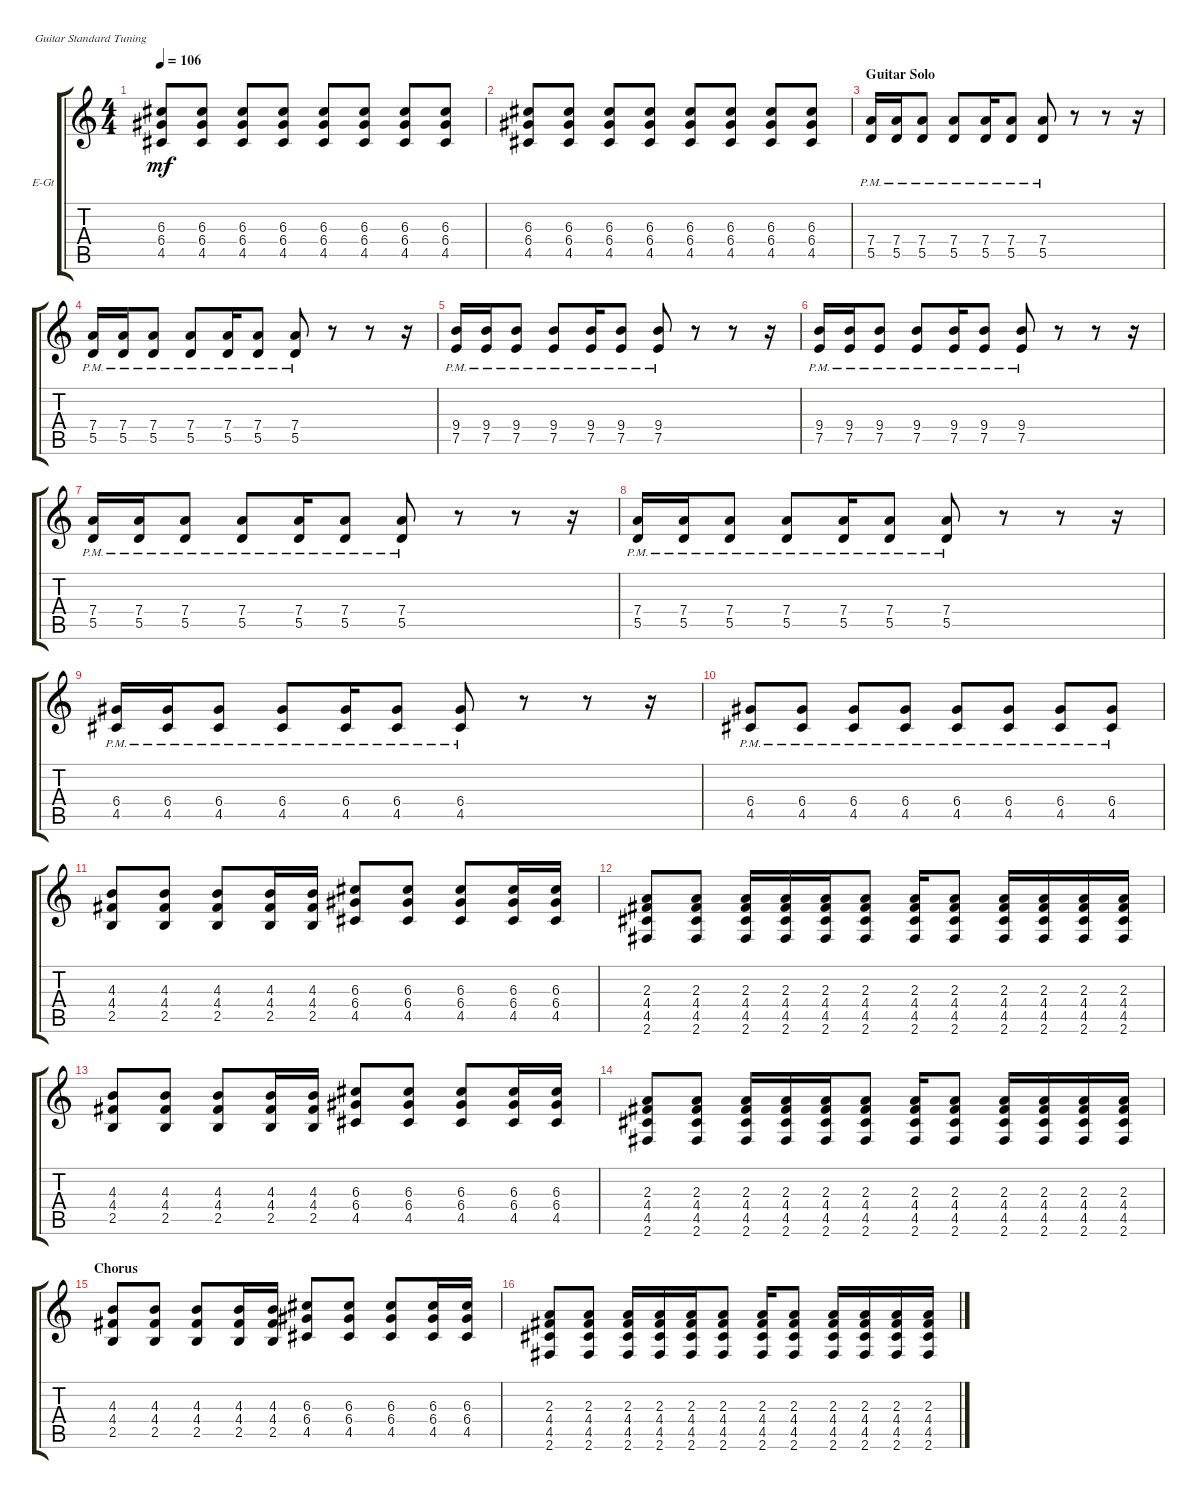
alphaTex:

\defaultSystemsLayout 4
\bracketExtendMode groupsimilarinstruments
\firstSystemTrackNameOrientation horizontal
\otherSystemsTrackNameOrientation horizontal
\track ("Rhythm Guitar" "E-Gt") {mute instrument electricguitarclean}
\staff {score tabs}
\tuning (E4 B3 G3 D3 A2 E2)
\ts (4 4)
\tempo 106
\clef g2
\scale
0.333333
\ks c
(4.5 6.3 6.4).8{dy mf} (4.5 6.4 6.3).8 (4.5 6.3 6.4).8 (4.5 6.4 6.3).8 (4.5 6.3 6.4).8 (4.5 6.4 6.3).8 (4.5 6.3 6.4).8 (4.5 6.4 6.3).8 |
\scale
0.333333 (4.5 6.3 6.4).8 (4.5 6.4 6.3).8 (4.5 6.3 6.4).8 (4.5 6.4 6.3).8 (4.5 6.3 6.4).8 (4.5 6.4 6.3).8 (4.5 6.3 6.4).8 (4.5 6.4 6.3).8 |
\section ("" "Guitar Solo")
\scale
0.333333 (5.5{pm} 7.4{pm}).16 (5.5{pm} 7.4{pm}).16 (5.5{pm} 7.4{pm}).8 (5.5{pm} 7.4{pm}).8 (5.5{pm} 7.4{pm}).16 (5.5{pm} 7.4{pm}).8 (5.5{pm} 7.4{pm}).8 r.8 r.8 r.16 |
\scale
0.333333 (5.5{pm} 7.4{pm}).16 (5.5{pm} 7.4{pm}).16 (5.5{pm} 7.4{pm}).8 (5.5{pm} 7.4{pm}).8 (5.5{pm} 7.4{pm}).16 (5.5{pm} 7.4{pm}).8 (5.5{pm} 7.4{pm}).8 r.8 r.8 r.16 |
(7.5{pm} 9.4{pm}).16 (7.5{pm} 9.4{pm}).16 (7.5{pm} 9.4{pm}).8 (7.5{pm} 9.4{pm}).8 (7.5{pm} 9.4{pm}).16 (7.5{pm} 9.4{pm}).8 (7.5{pm} 9.4{pm}).8 r.8 r.8 r.16 |
(7.5{pm} 9.4{pm}).16 (7.5{pm} 9.4{pm}).16 (7.5{pm} 9.4{pm}).8 (7.5{pm} 9.4{pm}).8 (7.5{pm} 9.4{pm}).16 (7.5{pm} 9.4{pm}).8 (7.5{pm} 9.4{pm}).8 r.8 r.8 r.16 |
(5.5{pm} 7.4{pm}).16 (5.5{pm} 7.4{pm}).16 (5.5{pm} 7.4{pm}).8 (5.5{pm} 7.4{pm}).8 (5.5{pm} 7.4{pm}).16 (5.5{pm} 7.4{pm}).8 (5.5{pm} 7.4{pm}).8 r.8 r.8 r.16 |
(5.5{pm} 7.4{pm}).16 (5.5{pm} 7.4{pm}).16 (5.5{pm} 7.4{pm}).8 (5.5{pm} 7.4{pm}).8 (5.5{pm} 7.4{pm}).16 (5.5{pm} 7.4{pm}).8 (5.5{pm} 7.4{pm}).8 r.8 r.8 r.16 |
(4.5{pm} 6.4{pm}).16 (4.5{pm} 6.4{pm}).16 (4.5{pm} 6.4{pm}).8 (4.5{pm} 6.4{pm}).8 (4.5{pm} 6.4{pm}).16 (4.5{pm} 6.4{pm}).8 (4.5{pm} 6.4{pm}).8 r.8 r.8 r.16 |
(4.5{pm} 6.4{pm}).8 (4.5{pm} 6.4{pm}).8 (4.5{pm} 6.4{pm}).8 (4.5{pm} 6.4{pm}).8 (4.5{pm} 6.4{pm}).8 (4.5{pm} 6.4{pm}).8 (4.5{pm} 6.4{pm}).8 (4.5{pm} 6.4{pm}).8 |
(2.5 4.3 4.4).8 (2.5 4.4 4.3).8 (2.5 4.3 4.4).8 (2.5 4.4 4.3).16 (2.5 4.3 4.4).16 (4.5 6.4 6.3).8 (4.5 6.3 6.4).8 (4.5 6.4 6.3).8 (4.5 6.3 6.4).16 (4.5 6.4 6.3).16 |
(2.6 2.3 4.4 4.5).8 (2.6 2.3 4.5 4.4).8 (2.6 2.3 4.4 4.5).16 (2.6 2.3 4.5 4.4).16 (2.6 2.3 4.4 4.5).16 (2.6 2.3 4.5 4.4).8 (2.6 2.3 4.4 4.5).16 (2.6 2.3 4.5 4.4).8 (2.6 2.3 4.4 4.5).16 (2.6 2.3 4.5 4.4).16 (2.6 4.5 4.4 2.3).16 (2.6 4.5 4.4 2.3).16 |
(2.5 4.3 4.4).8 (2.5 4.4 4.3).8 (2.5 4.3 4.4).8 (2.5 4.4 4.3).16 (2.5 4.3 4.4).16 (4.5 6.4 6.3).8 (4.5 6.3 6.4).8 (4.5 6.4 6.3).8 (4.5 6.3 6.4).16 (4.5 6.4 6.3).16 |
(2.6 2.3 4.4 4.5).8 (2.6 2.3 4.5 4.4).8 (2.6 2.3 4.4 4.5).16 (2.6 2.3 4.5 4.4).16 (2.6 2.3 4.4 4.5).16 (2.6 2.3 4.5 4.4).8 (2.6 2.3 4.4 4.5).16 (2.6 2.3 4.5 4.4).8 (2.6 2.3 4.4 4.5).16 (2.6 2.3 4.5 4.4).16 (2.6 4.5 4.4 2.3).16 (2.6 4.5 4.4 2.3).16 |
\section ("" "Chorus")
(2.5 4.3 4.4).8 (2.5 4.4 4.3).8 (2.5 4.3 4.4).8 (2.5 4.4 4.3).16 (2.5 4.3 4.4).16 (4.5 6.4 6.3).8 (4.5 6.3 6.4).8 (4.5 6.4 6.3).8 (4.5 6.3 6.4).16 (4.5 6.4 6.3).16 |
(2.6 2.3 4.4 4.5).8 (2.6 2.3 4.5 4.4).8 (2.6 2.3 4.4 4.5).16 (2.6 2.3 4.5 4.4).16 (2.6 2.3 4.4 4.5).16 (2.6 2.3 4.5 4.4).8 (2.6 2.3 4.4 4.5).16 (2.6 2.3 4.5 4.4).8 (2.6 2.3 4.4 4.5).16 (2.6 2.3 4.5 4.4).16 (2.6 4.5 4.4 2.3).16 (2.6 4.5 4.4 2.3).16
